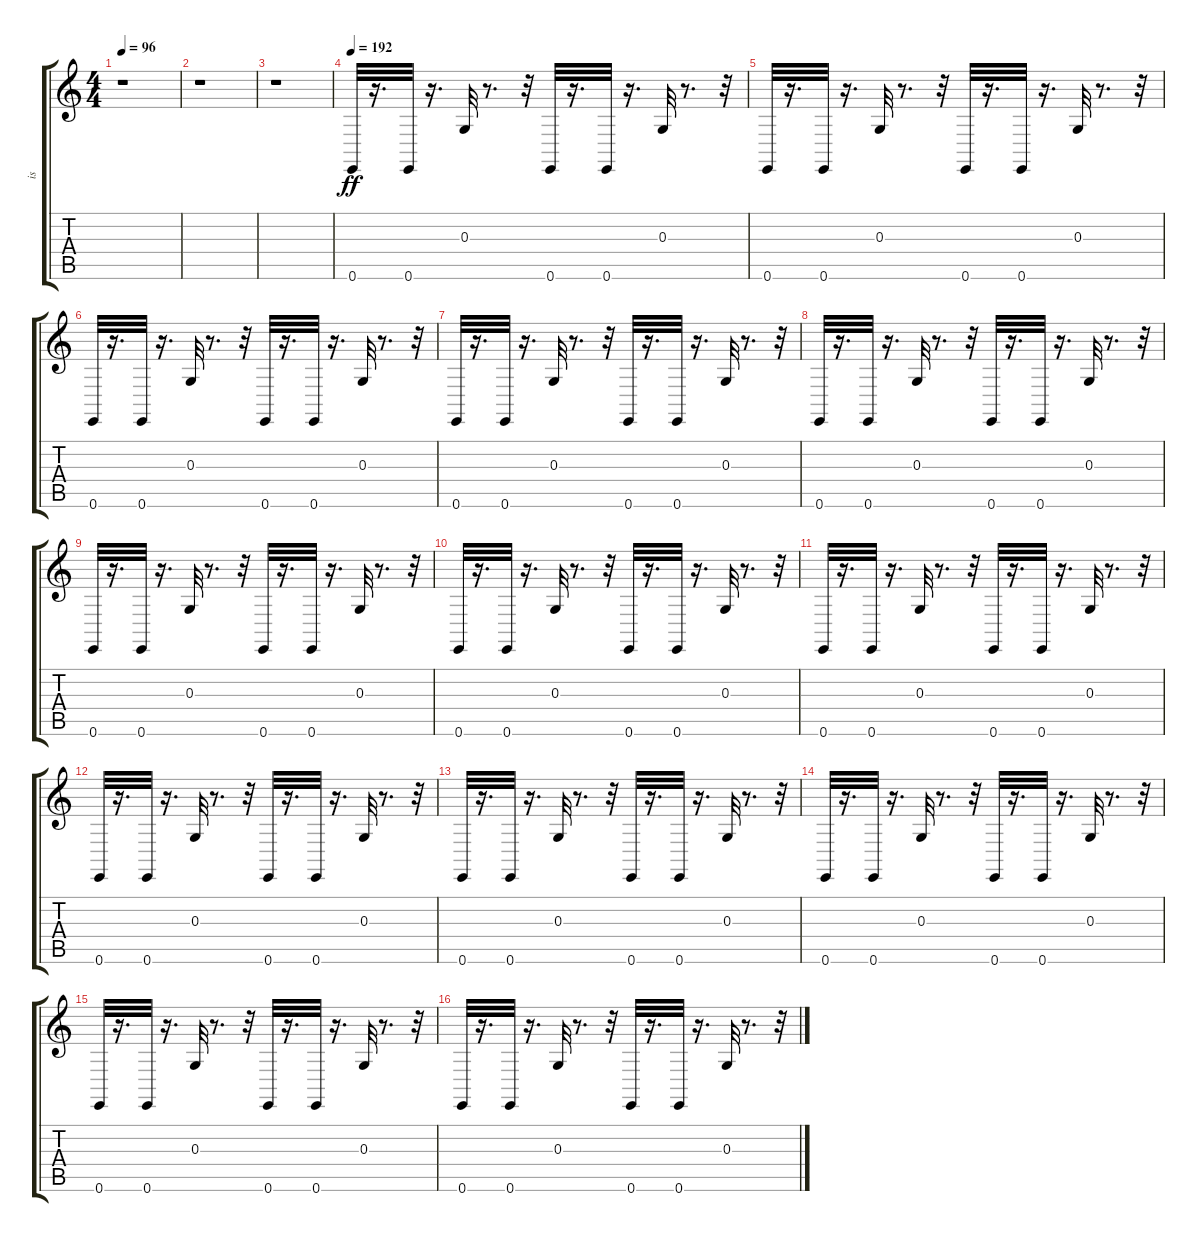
\track ("is" "is") {instrument melodictom}
\staff {score tabs}
\tuning (E4 B3 G3 D3 A2 E2) {hide}
\ts (4 4)
\tempo 96
\clef g2
\ks c
r.1{dy ff} |
r.1 |
r.1 |
\tempo 192
0.6.32 r.16{d} 0.6.32 r.16{d} 0.3.32 r.8{d} r.32 0.6.32 r.16{d} 0.6.32 r.16{d} 0.3.32 r.8{d} r.32 |
0.6.32 r.16{d} 0.6.32 r.16{d} 0.3.32 r.8{d} r.32 0.6.32 r.16{d} 0.6.32 r.16{d} 0.3.32 r.8{d} r.32 |
0.6.32 r.16{d} 0.6.32 r.16{d} 0.3.32 r.8{d} r.32 0.6.32 r.16{d} 0.6.32 r.16{d} 0.3.32 r.8{d} r.32 |
0.6.32 r.16{d} 0.6.32 r.16{d} 0.3.32 r.8{d} r.32 0.6.32 r.16{d} 0.6.32 r.16{d} 0.3.32 r.8{d} r.32 |
0.6.32 r.16{d} 0.6.32 r.16{d} 0.3.32 r.8{d} r.32 0.6.32 r.16{d} 0.6.32 r.16{d} 0.3.32 r.8{d} r.32 |
0.6.32 r.16{d} 0.6.32 r.16{d} 0.3.32 r.8{d} r.32 0.6.32 r.16{d} 0.6.32 r.16{d} 0.3.32 r.8{d} r.32 |
0.6.32 r.16{d} 0.6.32 r.16{d} 0.3.32 r.8{d} r.32 0.6.32 r.16{d} 0.6.32 r.16{d} 0.3.32 r.8{d} r.32 |
0.6.32 r.16{d} 0.6.32 r.16{d} 0.3.32 r.8{d} r.32 0.6.32 r.16{d} 0.6.32 r.16{d} 0.3.32 r.8{d} r.32 |
0.6.32 r.16{d} 0.6.32 r.16{d} 0.3.32 r.8{d} r.32 0.6.32 r.16{d} 0.6.32 r.16{d} 0.3.32 r.8{d} r.32 |
0.6.32 r.16{d} 0.6.32 r.16{d} 0.3.32 r.8{d} r.32 0.6.32 r.16{d} 0.6.32 r.16{d} 0.3.32 r.8{d} r.32 |
0.6.32 r.16{d} 0.6.32 r.16{d} 0.3.32 r.8{d} r.32 0.6.32 r.16{d} 0.6.32 r.16{d} 0.3.32 r.8{d} r.32 |
0.6.32 r.16{d} 0.6.32 r.16{d} 0.3.32 r.8{d} r.32 0.6.32 r.16{d} 0.6.32 r.16{d} 0.3.32 r.8{d} r.32 |
0.6.32 r.16{d} 0.6.32 r.16{d} 0.3.32 r.8{d} r.32 0.6.32 r.16{d} 0.6.32 r.16{d} 0.3.32 r.8{d} r.32
